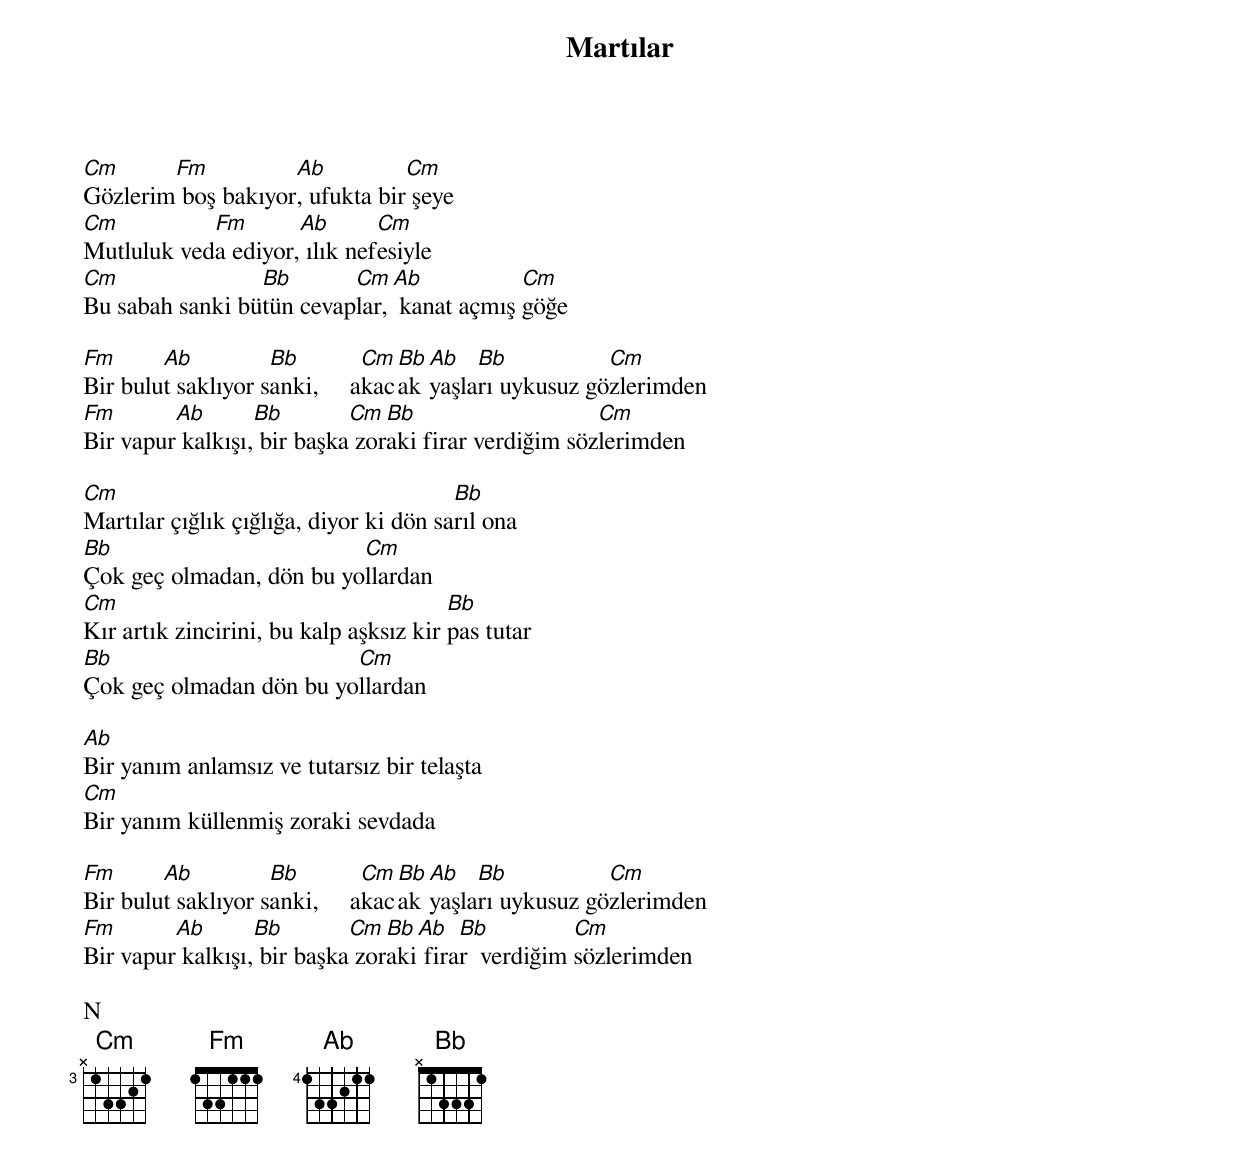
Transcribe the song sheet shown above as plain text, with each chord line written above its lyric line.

{title: Martılar}
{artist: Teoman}

Cm      Fm          Ab          Cm
Gözlerim boş bakıyor, ufukta bir şeye
Cm          Fm       Ab       Cm
Mutluluk veda ediyor, ılık nefesiyle
Cm               Bb       Cm  Ab           Cm
Bu sabah sanki bütün cevaplar, kanat açmış göğe

Fm      Ab          Bb         Cm Bb Ab   Bb           Cm
Bir bulut saklıyor sanki,     akacak yaşları uykusuz gözlerimden
Fm       Ab       Bb        Cm  Bb                    Cm
Bir vapur kalkışı, bir başka zoraki firar verdiğim sözlerimden

Cm                                      Bb
Martılar çığlık çığlığa, diyor ki dön sarıl ona
Bb                        Cm
Çok geç olmadan, dön bu yollardan
Cm                                      Bb
Kır artık zincirini, bu kalp aşksız kir pas tutar
Bb                       Cm
Çok geç olmadan dön bu yollardan

Ab
Bir yanım anlamsız ve tutarsız bir telaşta
Cm
Bir yanım küllenmiş zoraki sevdada

Fm      Ab          Bb         Cm Bb Ab   Bb           Cm
Bir bulut saklıyor sanki,     akacak yaşları uykusuz gözlerimden
Fm       Ab       Bb        Cm  Bb Ab   Bb          Cm
Bir vapur kalkışı, bir başka zoraki firar  verdiğim sözlerimden

N
